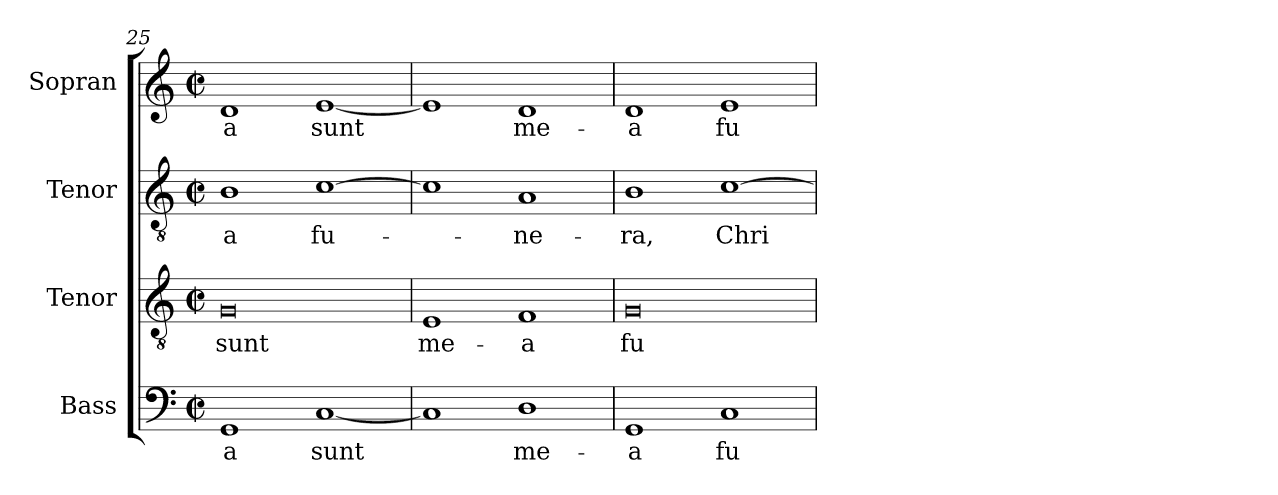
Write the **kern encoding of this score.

**kern	**text	**kern	**text	**kern	**text	**kern	**text
*part4	*part4	*part3	*part3	*part2	*part2	*part1	*part1
*staff4	*staff4	*staff3	*staff3	*staff2	*staff2	*staff1	*staff1
*I"Bass	*	*I"Tenor	*	*I"Tenor	*	*I"Sopran	*
*	*	*I'Tenor	*	*	*	*	*
*clefF4	*	*clefGv2	*	*clefGv2	*	*clefG2	*
*	*	*ITrd7c12	*	*ITrd7c12	*	*	*
*k[]	*	*k[]	*	*k[]	*	*k[]	*
*M2/2	*	*M2/2	*	*M2/2	*	*M2/2	*
*met(c|)	*	*met(c|)	*	*met(c|)	*	*met(c|)	*
=25	=25	=25	=25	=25	=25	=25	=25
!	!LO:LY:b:color=#000000	!	!	!	!	!	!
!	!	!	!LO:LY:b:color=#000000	!	!	!	!
!	!	!	!	!	!LO:LY:b:color=#000000	!	!
!	!	!	!	!	!	!	!LO:LY:b:color=#000000
1GGi	-a	0GGi	sunt	1BBi	-a	1di	-a
!	!LO:LY:b:color=#000000	!	!	!	!	!	!
!	!	!	!	!	!LO:LY:b:color=#000000	!	!
!	!	!	!	!	!	!	!LO:LY:b:color=#000000
[<1Ci	sunt	.	.	[>1Ci	fu-	[<1ei	sunt
=26	=26	=26	=26	=26	=26	=26	=26
!	!	!	!LO:LY:b:color=#000000	!	!	!	!
1Ci]	.	1EEi	me-	1Ci]	.	1ei]	.
!	!LO:LY:b:color=#000000	!	!	!	!	!	!
!	!	!	!LO:LY:b:color=#000000	!	!	!	!
!	!	!	!	!	!LO:LY:b:color=#000000	!	!
!	!	!	!	!	!	!	!LO:LY:b:color=#000000
1Di	me-	1FFi	-a	1AAi	-ne-	1di	me-
=27	=27	=27	=27	=27	=27	=27	=27
!	!LO:LY:b:color=#000000	!	!	!	!	!	!
!	!	!	!LO:LY:b:color=#000000	!	!	!	!
!	!	!	!	!	!LO:LY:b:color=#000000	!	!
!	!	!	!	!	!	!	!LO:LY:b:color=#000000
1GGi	-a	0GGi	fu-	1BBi	-ra,	1di	-a
!	!LO:LY:b:color=#000000	!	!	!	!	!	!
!	!	!	!	!	!LO:LY:b:color=#000000	!	!
!	!	!	!	!	!	!	!LO:LY:b:color=#000000
1Ci	fu-	.	.	[>1Ci	Chri-	1ei	fu-
=	=	=	=	=	=	=	=
*-	*-	*-	*-	*-	*-	*-	*-
